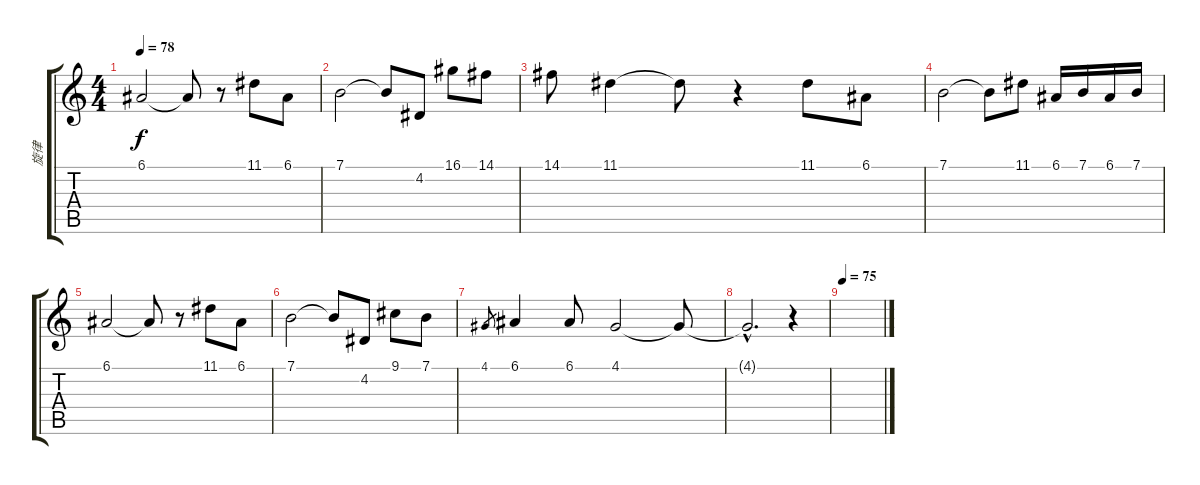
\track ("旋律" "旋律") {instrument lead3calliope}
\staff {score tabs}
\tuning (E4 B3 G3 D3 A2 E2) {hide}
\ts (4 4)
\tempo 78
\clef g2
\ks c
6.1.2{dy f} 6.1{t}.8 r.8 11.1.8 6.1.8 |
7.1.2 7.1{t}.8 4.2.8 16.1.8 14.1.8 |
14.1.8 11.1.4 11.1{t}.8 r.4 11.1.8 6.1.8 |
7.1.2 7.1{t}.8 11.1.8 6.1.16 7.1.16 6.1.16 7.1.16 |
6.1.2 6.1{t}.8 r.8 11.1.8 6.1.8 |
7.1.2 7.1{t}.8 4.2.8 9.1.8 7.1.8 |
4.1.8{gr} 6.1.4 6.1.8 4.1.2 4.1{t}.8 |
4.1{hac t}.2{d} r.4 |
\tempo 75
